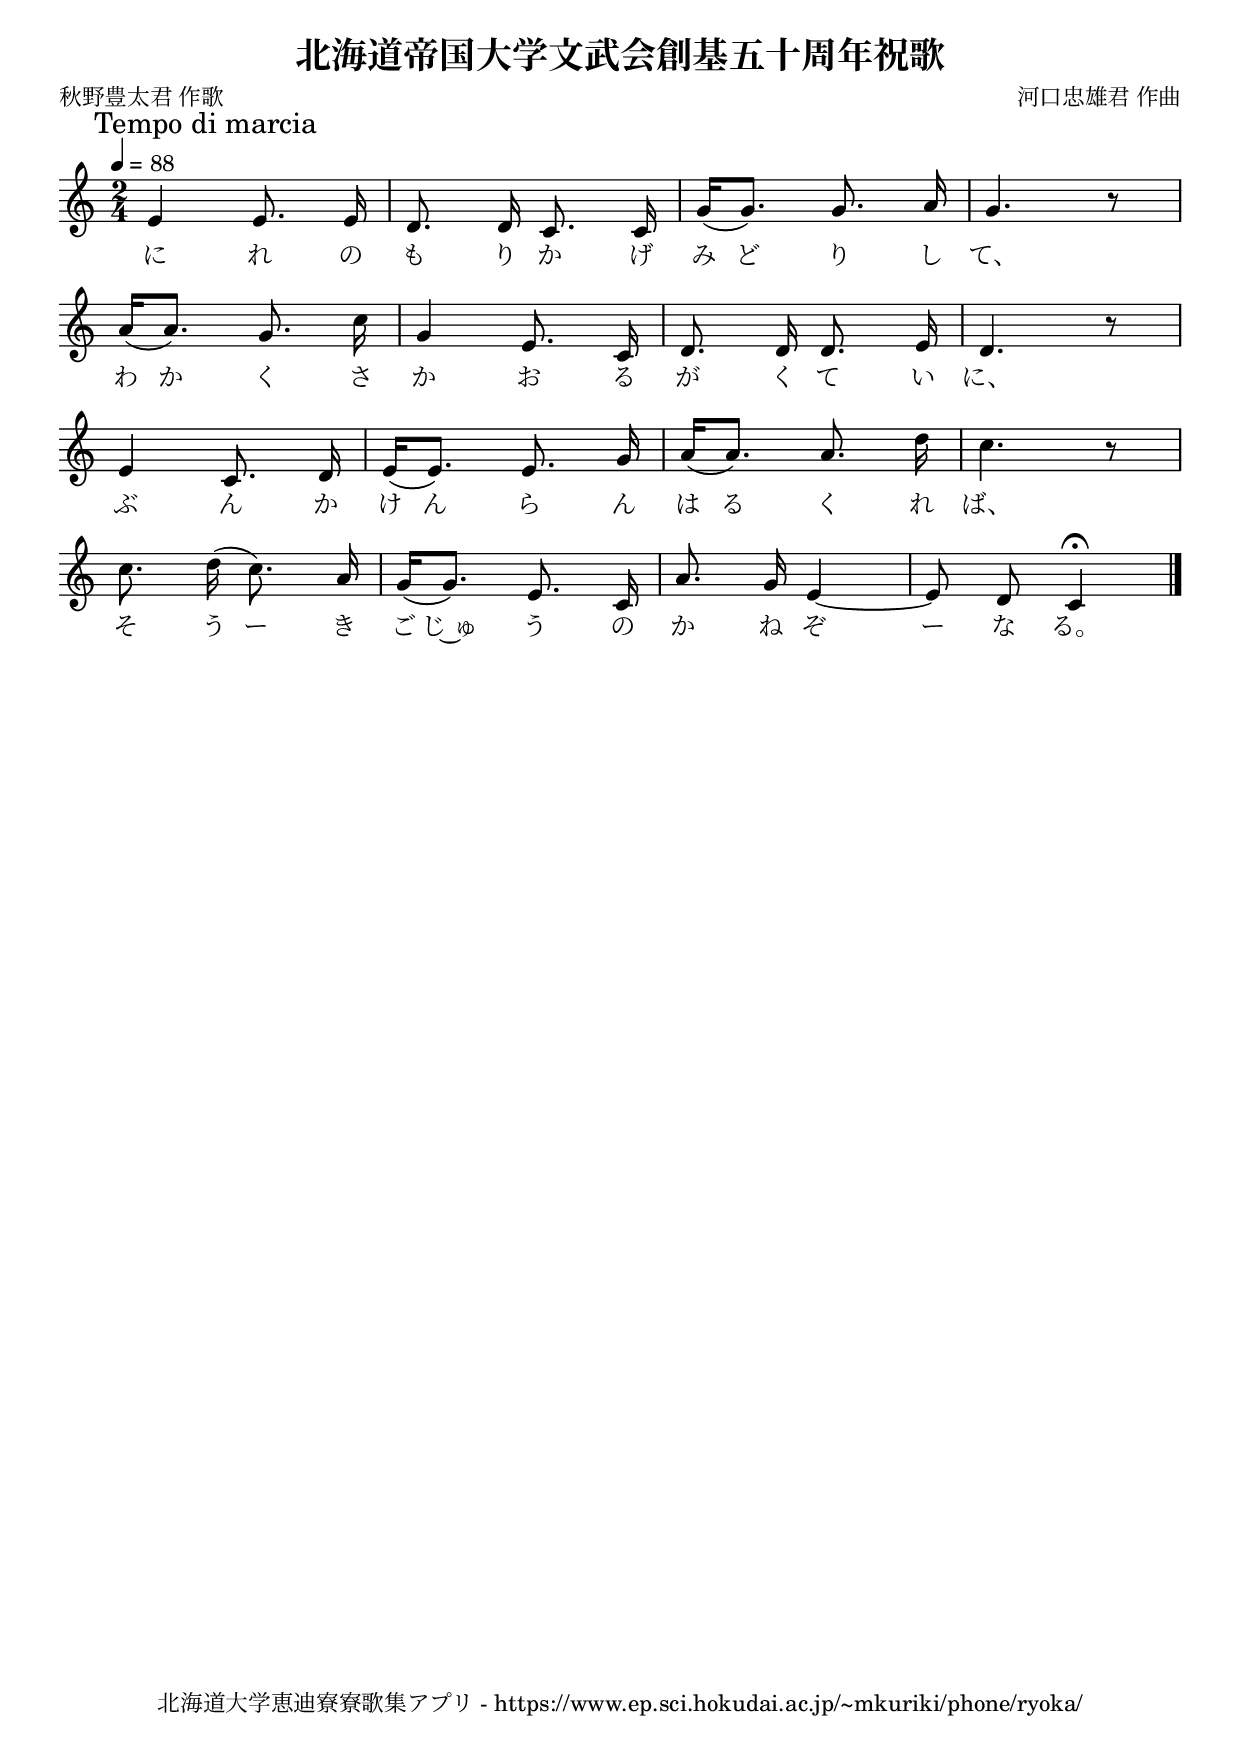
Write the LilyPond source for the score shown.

\version "2.18.2"

\paper {indent = 0}

\header {
  title = "北海道帝国大学文武会創基五十周年祝歌"
  subtitle = ""
  composer = "河口忠雄君 作曲"
  poet = "秋野豊太君 作歌"
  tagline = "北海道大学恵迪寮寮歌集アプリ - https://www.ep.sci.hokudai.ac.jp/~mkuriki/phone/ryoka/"
}


melody = \relative c'{
  \tempo 4 = 88
  \autoBeamOff
  \numericTimeSignature
  \override BreathingSign.text = \markup { \musicglyph #"scripts.upedaltoe" } % ブレスの記号指定
  \key c \major
  \time 2/4
  \set melismaBusyProperties = #'()
  \mark \markup "Tempo di marcia"
  e4 e8. e16 |
  d8. d16 c8. c16 |
  g'16 ([ g8. ]) g8. a16 |
  g4. r8 | \break
  a16 ([ a8. ]) g8. c16 |
  g4 e8. c16 |
  d8. d16 d8. e16 |
  d4. r8 | \break
  e4 c8. d16 |
  e16 ([ e8. ]) e8. g16 |
  a16 ([ a8. ]) a8. d16 |
  c4. r8 | \break
  c8. d16 ( c8. ) a16 |
  g16 ([ g8. ]) e8. c16 |
  a'8. g16 e4 ~ |
  e8 d8 c4 \fermata
  \bar "|."
}

text = \lyricmode {
  に れ の も り か げ み ど り し て、
  わ か く さ か お る が く て い に、
  ぶ  ん か け ん ら ん は る く れ ば、
  そ う ー き ご じ~ゅ う の か ね ぞ ー な る。
}

harmony = \chordmode {
}

\score {
  <<
    % メロディーライン
    \new Voice = "one"{\melody}
    % 歌詞
    \new Lyrics \lyricsto "one" \text
    % 太鼓
    % \new DrumStaff \with{
    %   \remove "Time_signature_engraver"
    %   drumStyleTable = #percussion-style
    %   \override StaffSymbol.line-count = #1
    %   \hide Stem
    % }
    % \drum
  >>
  
\midi {}
\layout {
  \context {
    \Score
    \remove "Bar_number_engraver"
  }
}

}


